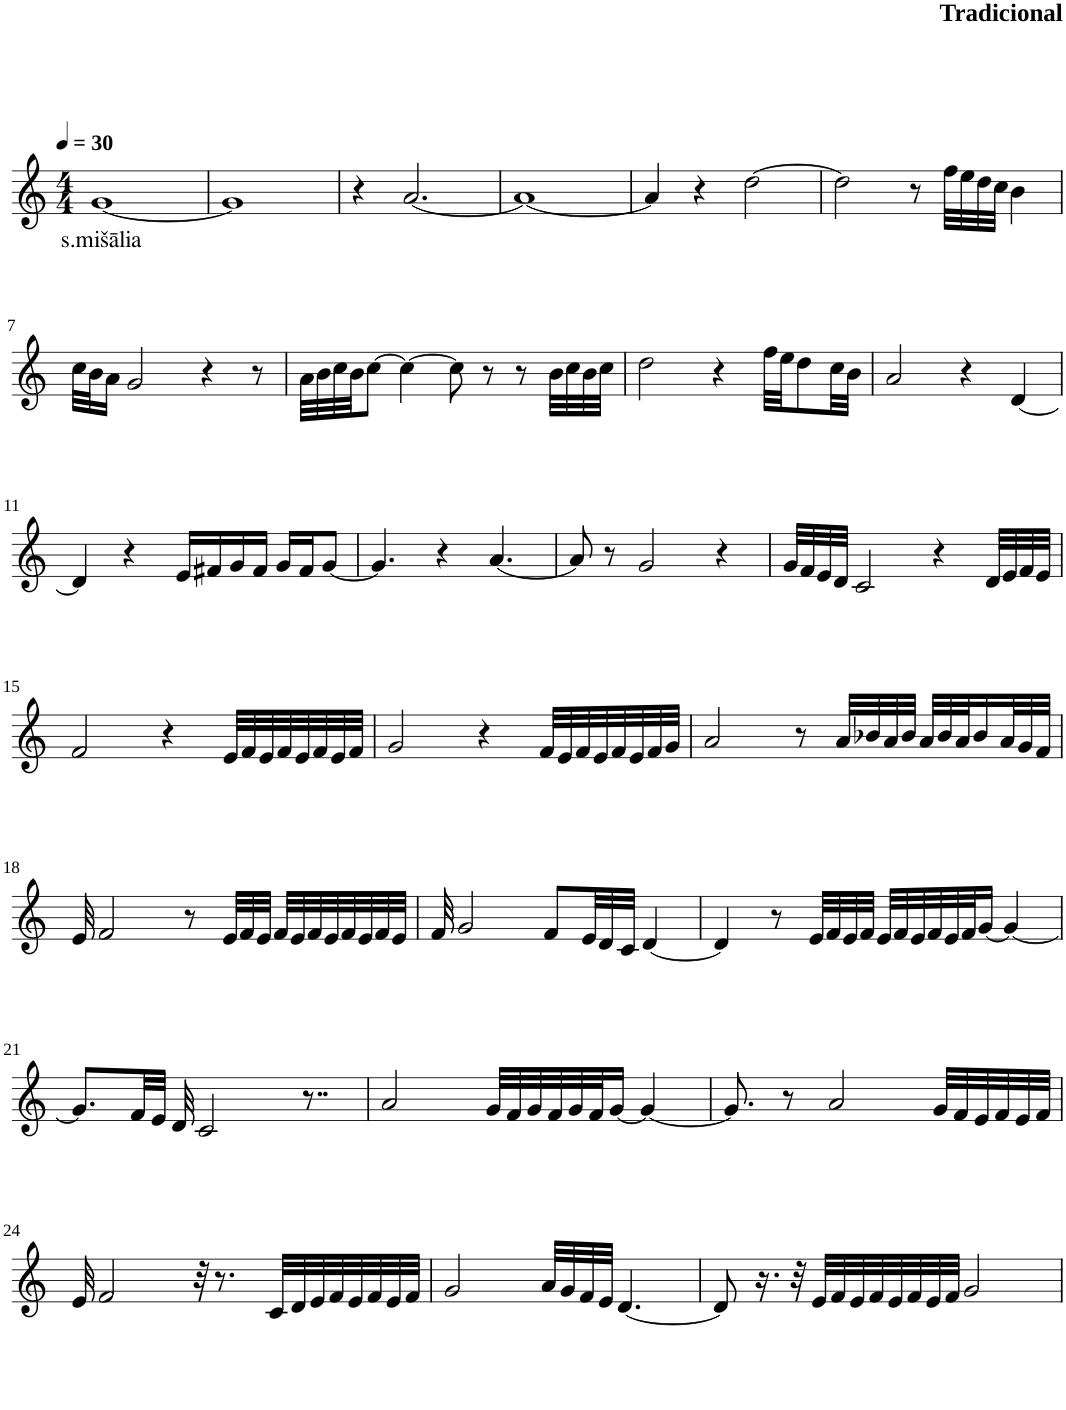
**kern	**text
*part1	*part1
*staff1	*staff1
*I"Violin	*
*clefG2	*
*k[]	*
*M4/4	*
*MM30	*
=1	=1
!	!LO:LY:b
[1g	s.mišālia
=2	=2
1g]	.
=3	=3
4r	.
[2.a/	.
=4	=4
1a_	.
=5	=5
4a/]	.
4r	.
[2dd\	.
=6	=6
2dd\]	.
8r	.
32ff\LLL	.
32ee\	.
32dd\	.
32cc\JJJ	.
4b\	.
!!LO:LB:g=z
=7	=7
32cc\LLL	.
32b\J	.
16a\JJ	.
2g/	.
4r	.
8r	.
=8	=8
32a\LLL	.
32b\	.
32cc\	.
32b\JJ	.
[8cc\J	.
4cc\_	.
8cc\]	.
8r	.
8r	.
32b\LLL	.
32cc\	.
32b\	.
32cc\JJJ	.
=9	=9
2dd\	.
4r	.
32ff\LLL	.
32ee\JJ	.
8dd\	.
32cc\LL	.
32b\JJJ	.
=10	=10
2a/	.
4r	.
[4d/	.
!!LO:LB:g=z
=11	=11
4d/]	.
4r	.
16e/LL	.
16f#X/	.
16g/	.
16f#/JJ	.
16g/LL	.
16f#/J	.
[8g/J	.
=12	=12
4.g/]	.
4r	.
[4.a/	.
=13	=13
8a/]	.
8r	.
2g/	.
4r	.
=14	=14
32g/LLL	.
32f/	.
32e/	.
32d/JJJ	.
2c/	.
4r	.
32d/LLL	.
32e/	.
32f/	.
32e/JJJ	.
!!LO:LB:g=z
=15	=15
2f/	.
4r	.
32e/LLL	.
32f/	.
32e/	.
32f/	.
32e/	.
32f/	.
32e/	.
32f/JJJ	.
=16	=16
2g/	.
4r	.
32f/LLL	.
32e/	.
32f/	.
32e/	.
32f/	.
32e/	.
32f/	.
32g/JJJ	.
=17	=17
2a/	.
8r	.
32a/LLL	.
32b-X/	.
32a/	.
32b-/JJJ	.
32a/LLL	.
32b-/	.
32a/J	.
16b-/	.
32a/L	.
32g/	.
32f/JJJ	.
!!LO:LB:g=z
=18	=18
32e/	.
2f/	.
8r	.
32e/LLL	.
32f/	.
32e/JJJ	.
32f/LLL	.
32e/	.
32f/	.
32e/	.
32f/	.
32e/	.
32f/	.
32e/JJJ	.
=19	=19
32f/	.
2g/	.
8f/L	.
32e/LL	.
32d/	.
32c/JJJ	.
[4d/	.
=20	=20
4d/]	.
8r	.
32e/LLL	.
32f/	.
32e/	.
32f/JJJ	.
32e/LLL	.
32f/	.
32e/	.
32f/	.
32e/	.
32f/J	.
[16g/JJ	.
4g/_	.
!!LO:LB:g=z
=21	=21
8.g/L]	.
32f/LL	.
32e/JJJ	.
32d/	.
2c/	.
8..r	.
=22	=22
2a/	.
32g/LLL	.
32f/	.
32g/	.
32f/	.
32g/	.
32f/J	.
[16g/JJ	.
4g/_	.
=23	=23
8.g/]	.
8r	.
2a/	.
32g/LLL	.
32f/	.
32e/	.
32f/	.
32e/	.
32f/JJJ	.
!!LO:LB:g=z
=24	=24
32e/	.
2f/	.
32r	.
8.r	.
32c/LLL	.
32d/	.
32e/	.
32f/	.
32e/	.
32f/	.
32e/	.
32f/JJJ	.
=25	=25
2g/	.
32a/LLL	.
32g/	.
32f/	.
32e/JJJ	.
[4.d/	.
=26	=26
8d/]	.
16.r	.
32r	.
32e/LLL	.
32f/	.
32e/	.
32f/	.
32e/	.
32f/	.
32e/	.
32f/JJJ	.
2g/	.
=	=
*-	*-
